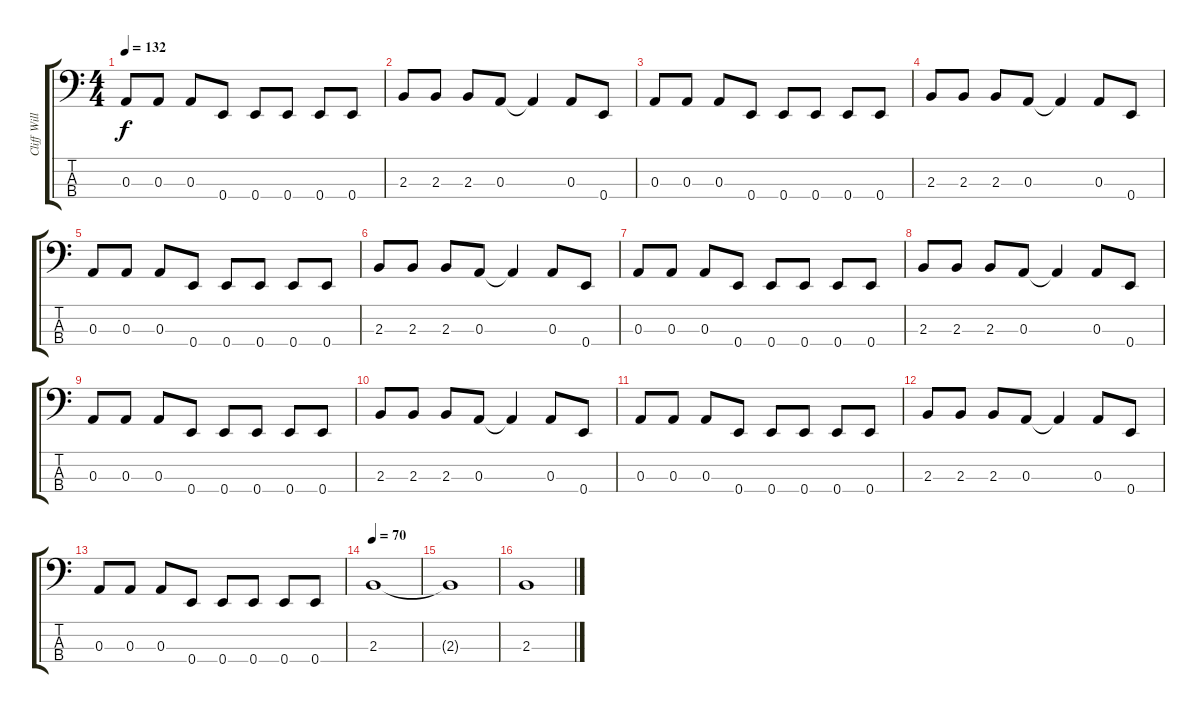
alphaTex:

\track ("Cliff Williams" "Cliff Will") {instrument electricbassfinger}
\staff {score tabs}
\tuning (G2 D2 A1 E1) {hide}
\ts (4 4)
\tempo 132
\clef f4
\ks c
0.3.8{dy f} 0.3.8 0.3.8 0.4.8 0.4.8 0.4.8 0.4.8 0.4.8 |
2.3.8 2.3.8 2.3.8 0.3.8 0.3{t}.4 0.3.8 0.4.8 |
0.3.8 0.3.8 0.3.8 0.4.8 0.4.8 0.4.8 0.4.8 0.4.8 |
2.3.8 2.3.8 2.3.8 0.3.8 0.3{t}.4 0.3.8 0.4.8 |
0.3.8 0.3.8 0.3.8 0.4.8 0.4.8 0.4.8 0.4.8 0.4.8 |
2.3.8 2.3.8 2.3.8 0.3.8 0.3{t}.4 0.3.8 0.4.8 |
0.3.8 0.3.8 0.3.8 0.4.8 0.4.8 0.4.8 0.4.8 0.4.8 |
2.3.8 2.3.8 2.3.8 0.3.8 0.3{t}.4 0.3.8 0.4.8 |
0.3.8 0.3.8 0.3.8 0.4.8 0.4.8 0.4.8 0.4.8 0.4.8 |
2.3.8 2.3.8 2.3.8 0.3.8 0.3{t}.4 0.3.8 0.4.8 |
0.3.8 0.3.8 0.3.8 0.4.8 0.4.8 0.4.8 0.4.8 0.4.8 |
2.3.8 2.3.8 2.3.8 0.3.8 0.3{t}.4 0.3.8 0.4.8 |
0.3.8 0.3.8 0.3.8 0.4.8 0.4.8 0.4.8 0.4.8 0.4.8 |
\tempo 70
2.3.1 |
2.3{t}.1 |
2.3.1
